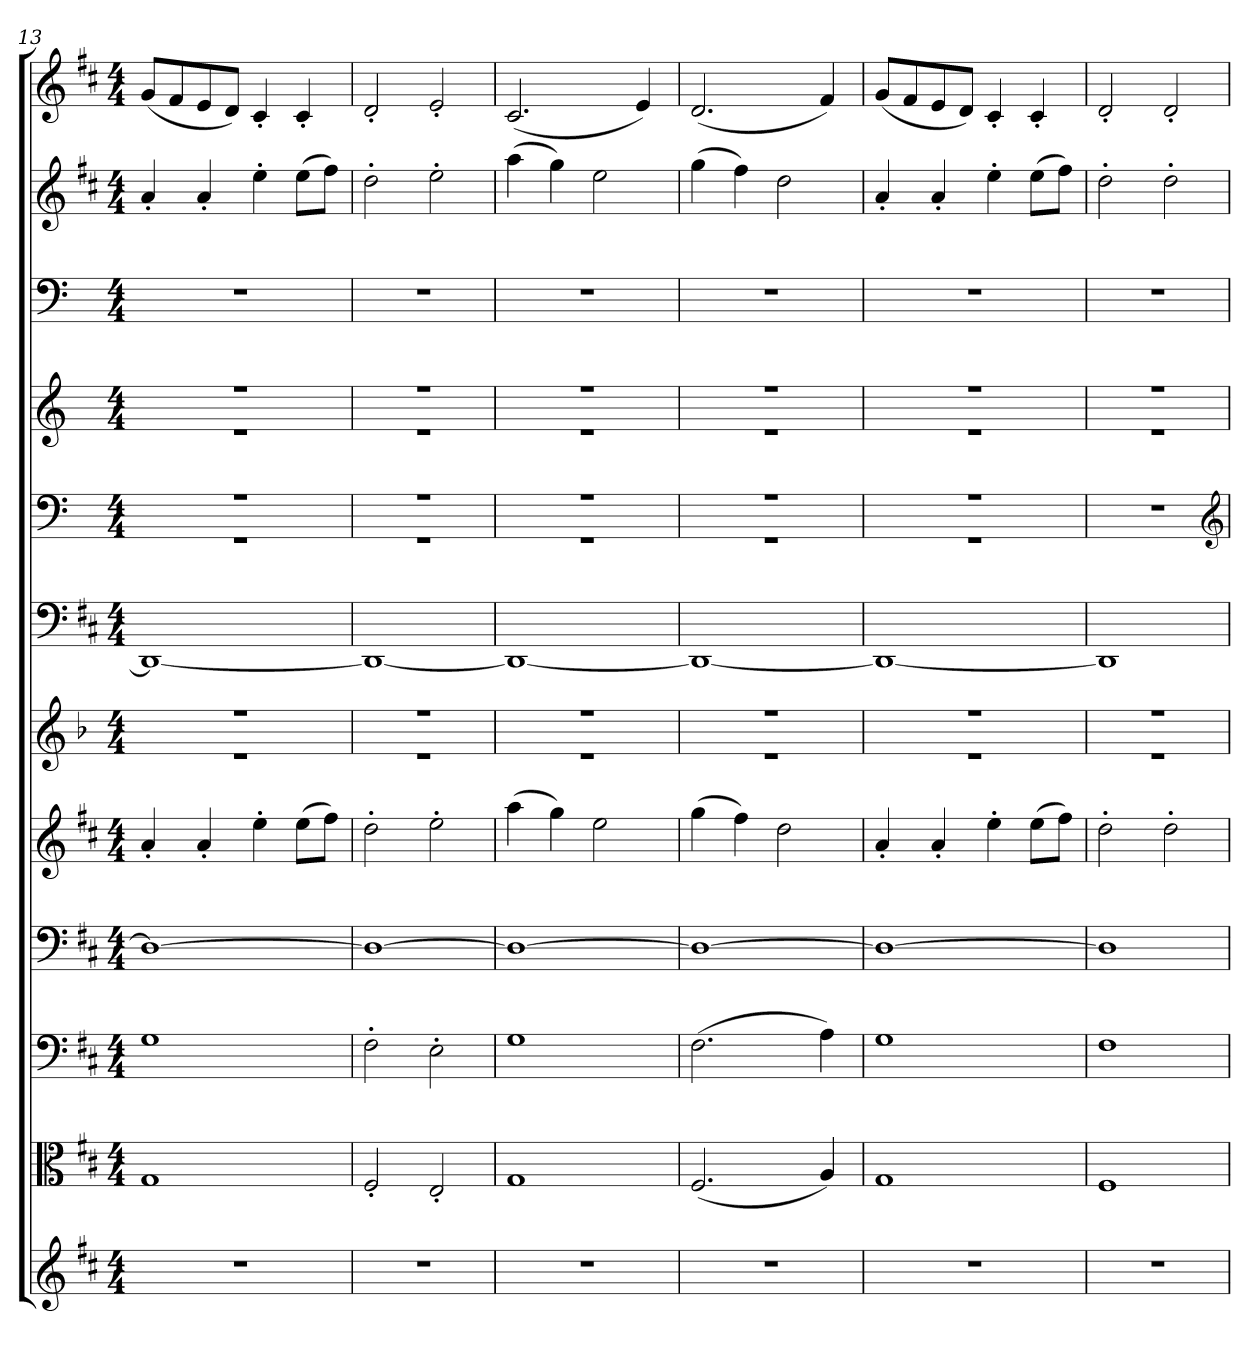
**kern	**kern	**kern	**kern	**kern	**kern	**kern	**kern	**kern	**kern	**kern	**kern
*part12	*part11	*part10	*part9	*part8	*part7	*part6	*part5	*part4	*part3	*part2	*part1
*staff12	*staff11	*staff10	*staff9	*staff8	*staff7	*staff6	*staff5	*staff4	*staff3	*staff2	*staff1
*clefG2	*clefC3	*clefF4	*clefF4	*clefG2	*clefG2	*clefF4	*clefF4	*clefG2	*clefF4	*clefG2	*clefG2
*k[f#c#]	*k[f#c#]	*k[f#c#]	*k[f#c#]	*k[f#c#]	*k[b-]	*k[f#c#]	*k[]	*k[]	*k[]	*k[f#c#]	*k[f#c#]
*D:	*D:	*D:	*D:	*D:	*	*D:	*	*	*	*D:	*D:
*M4/4	*M4/4	*M4/4	*M4/4	*M4/4	*M4/4	*M4/4	*M4/4	*M4/4	*M4/4	*M4/4	*M4/4
=13	=13	=13	=13	=13	=13	=13	=13	=13	=13	=13	=13
*	*	*	*	*	*^	*	*^	*^	*	*	*
1r	1G/	1G\	1D\_	4a'/	1r	1r	1DD/_	1r	1r	1r	1r	1r	4a'/	(8g/L
.	.	.	.	.	.	.	.	.	.	.	.	.	.	8f#/
.	.	.	.	4a'/	.	.	.	.	.	.	.	.	4a'/	8e/
.	.	.	.	.	.	.	.	.	.	.	.	.	.	8d/J)
.	.	.	.	4ee'\	.	.	.	.	.	.	.	.	4ee'\	4c#'/
.	.	.	.	(8ee\L	.	.	.	.	.	.	.	.	(8ee\L	4c#'/
.	.	.	.	8ff#\J)	.	.	.	.	.	.	.	.	8ff#\J)	.
=14	=14	=14	=14	=14	=14	=14	=14	=14	=14	=14	=14	=14	=14	=14
1r	2F#'/	2F#'\	1D\_	2dd'\	1r	1r	1DD/_	1r	1r	1r	1r	1r	2dd'\	2d'/
.	2E'/	2E'\	.	2ee'\	.	.	.	.	.	.	.	.	2ee'\	2e'/
=15	=15	=15	=15	=15	=15	=15	=15	=15	=15	=15	=15	=15	=15	=15
1r	1G/	1G\	1D\_	(4aa\	1r	1r	1DD/_	1r	1r	1r	1r	1r	(4aa\	(2.c#/
.	.	.	.	4gg\)	.	.	.	.	.	.	.	.	4gg\)	.
.	.	.	.	2ee\	.	.	.	.	.	.	.	.	2ee\	.
.	.	.	.	.	.	.	.	.	.	.	.	.	.	4e/)
=16	=16	=16	=16	=16	=16	=16	=16	=16	=16	=16	=16	=16	=16	=16
1r	(2.F#/	(2.F#\	1D\_	(4gg\	1r	1r	1DD/_	1r	1r	1r	1r	1r	(4gg\	(2.d/
.	.	.	.	4ff#\)	.	.	.	.	.	.	.	.	4ff#\)	.
.	.	.	.	2dd\	.	.	.	.	.	.	.	.	2dd\	.
.	4A/)	4A\)	.	.	.	.	.	.	.	.	.	.	.	4f#/)
=17	=17	=17	=17	=17	=17	=17	=17	=17	=17	=17	=17	=17	=17	=17
1r	1G/	1G\	1D\_	4a'/	1r	1r	1DD/_	1r	1r	1r	1r	1r	4a'/	(8g/L
.	.	.	.	.	.	.	.	.	.	.	.	.	.	8f#/
.	.	.	.	4a'/	.	.	.	.	.	.	.	.	4a'/	8e/
.	.	.	.	.	.	.	.	.	.	.	.	.	.	8d/J)
.	.	.	.	4ee'\	.	.	.	.	.	.	.	.	4ee'\	4c#'/
.	.	.	.	(8ee\L	.	.	.	.	.	.	.	.	(8ee\L	4c#'/
.	.	.	.	8ff#\J)	.	.	.	.	.	.	.	.	8ff#\J)	.
*	*	*	*	*	*	*	*	*v	*v	*	*	*	*	*
=18	=18	=18	=18	=18	=18	=18	=18	=18	=18	=18	=18	=18	=18
1r	1F#/	1F#\	1D\]	2dd'\	1r	1r	1DD/]	1r	1r	1r	1r	2dd'\	2d'/
.	.	.	.	2dd'\	.	.	.	.	.	.	.	2dd'\	2d'/
*	*	*	*	*	*v	*v	*	*	*v	*v	*	*	*
*	*	*	*	*	*	*	*clefG2	*	*	*	*
=	=	=	=	=	=	=	=	=	=	=	=
*-	*-	*-	*-	*-	*-	*-	*-	*-	*-	*-	*-
